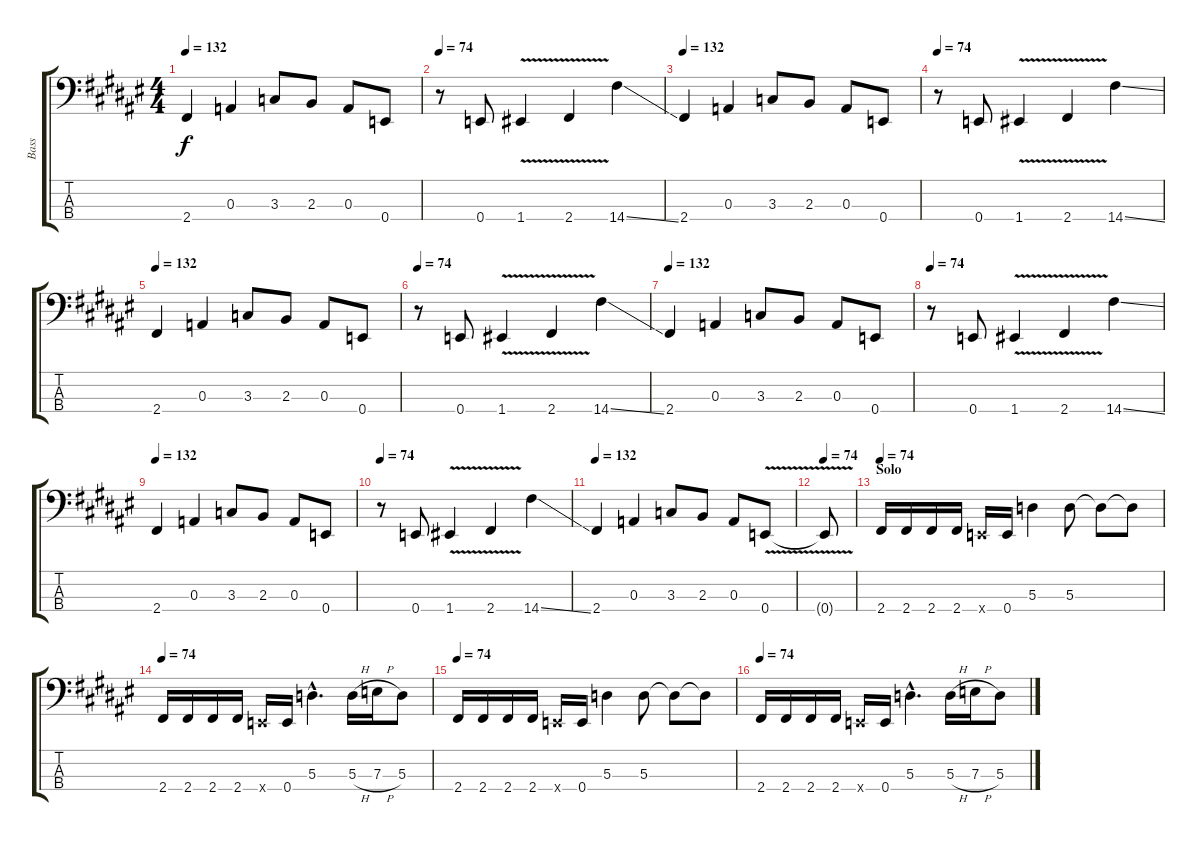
\track ("Bass" "Bass") {instrument electricbassfinger}
\staff {score tabs}
\tuning (G2 D2 A1 E1) {hide}
\ts (4 4)
\tempo 74
\tempo 132
\clef f4
\ks f#
2.4.4{dy f} 0.3.4 3.3.8 2.3.8 0.3.8 0.4.8 |
\tempo 74
r.8 0.4.8 1.4{v}.4 2.4{v}.4 14.4{ss}.4 |
\tempo 74
\tempo 132
2.4.4 0.3.4 3.3.8 2.3.8 0.3.8 0.4.8 |
\tempo 74
r.8 0.4.8 1.4{v}.4 2.4{v}.4 14.4{ss}.4 |
\tempo 74
\tempo 132
2.4.4 0.3.4 3.3.8 2.3.8 0.3.8 0.4.8 |
\tempo 74
r.8 0.4.8 1.4{v}.4 2.4{v}.4 14.4{ss}.4 |
\tempo 74
\tempo 132
2.4.4 0.3.4 3.3.8 2.3.8 0.3.8 0.4.8 |
\tempo 74
r.8 0.4.8 1.4{v}.4 2.4{v}.4 14.4{ss}.4 |
\tempo 74
\tempo 132
2.4.4 0.3.4 3.3.8 2.3.8 0.3.8 0.4.8 |
\tempo 74
r.8 0.4.8 1.4{v}.4 2.4{v}.4 14.4{ss}.4 |
\tempo 74
\tempo 132
2.4.4 0.3.4 3.3.8 2.3.8 0.3.8 0.4{v}.8 |
\tempo 74
0.4{t}.8 |
\section ("" "Solo")
\tempo 74
2.4.16 2.4.16 2.4.16 2.4.16 0.4{x}.16 0.4.16 5.3.4 5.3.8 5.3{t}.8 5.3{t}.8 |
\tempo 74
2.4.16 2.4.16 2.4.16 2.4.16 0.4{x}.16 0.4.16 5.3{hac}.4{d} 5.3{h}.16 7.3{h}.16 5.3.8 |
\tempo 74
2.4.16 2.4.16 2.4.16 2.4.16 0.4{x}.16 0.4.16 5.3.4 5.3.8 5.3{t}.8 5.3{t}.8 |
\tempo 74
2.4.16 2.4.16 2.4.16 2.4.16 0.4{x}.16 0.4.16 5.3{hac}.4{d} 5.3{h}.16 7.3{h}.16 5.3.8
